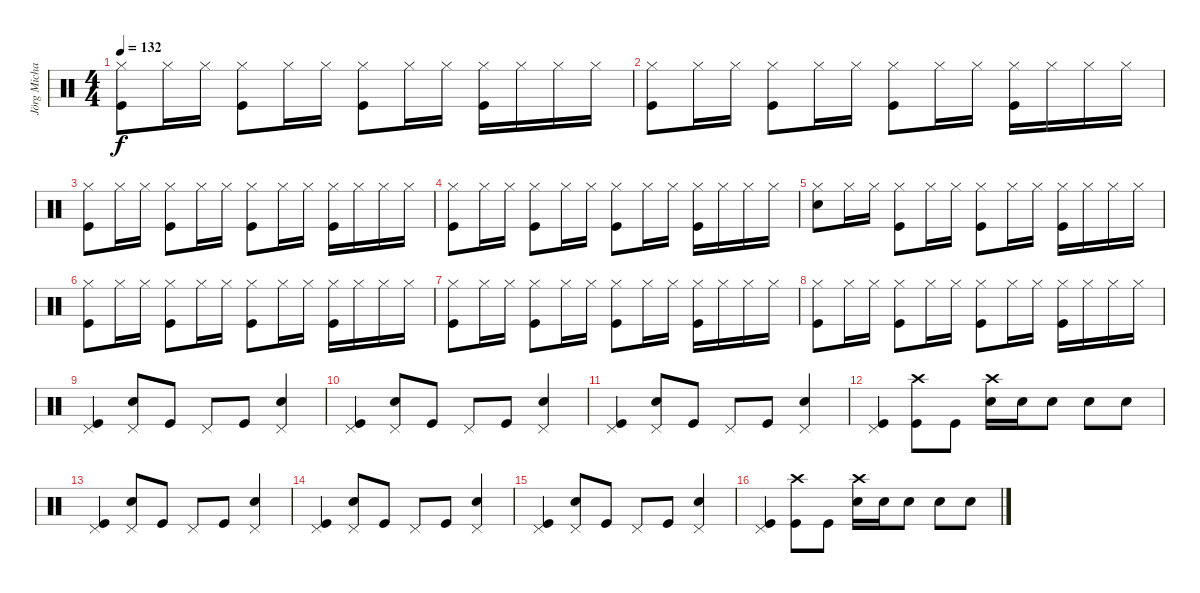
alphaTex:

\track ("Jörg Michael (Drums)" "Jörg Micha") {instrument percussion}
\staff {score}
\articulation defaults
\ts (4 4)
\tempo 132
\clef neutral
\ks c
("Hi-Hat (closed)" "Kick (hit)").8{dy f} "Hi-Hat (closed)".16 "Hi-Hat (closed)".16 ("Hi-Hat (closed)" "Kick (hit)").8 "Hi-Hat (closed)".16 "Hi-Hat (closed)".16 ("Hi-Hat (closed)" "Kick (hit)").8 "Hi-Hat (closed)".16 "Hi-Hat (closed)".16 ("Hi-Hat (closed)" "Kick (hit)").16 "Hi-Hat (closed)".16 "Hi-Hat (closed)".16 "Hi-Hat (closed)".16 |
("Hi-Hat (closed)" "Kick (hit)").8 "Hi-Hat (closed)".16 "Hi-Hat (closed)".16 ("Hi-Hat (closed)" "Kick (hit)").8 "Hi-Hat (closed)".16 "Hi-Hat (closed)".16 ("Hi-Hat (closed)" "Kick (hit)").8 "Hi-Hat (closed)".16 "Hi-Hat (closed)".16 ("Hi-Hat (closed)" "Kick (hit)").16 "Hi-Hat (closed)".16 "Hi-Hat (closed)".16 "Hi-Hat (closed)".16 |
("Hi-Hat (closed)" "Kick (hit)").8 "Hi-Hat (closed)".16 "Hi-Hat (closed)".16 ("Hi-Hat (closed)" "Kick (hit)").8 "Hi-Hat (closed)".16 "Hi-Hat (closed)".16 ("Hi-Hat (closed)" "Kick (hit)").8 "Hi-Hat (closed)".16 "Hi-Hat (closed)".16 ("Hi-Hat (closed)" "Kick (hit)").16 "Hi-Hat (closed)".16 "Hi-Hat (closed)".16 "Hi-Hat (closed)".16 |
("Hi-Hat (closed)" "Kick (hit)").8 "Hi-Hat (closed)".16 "Hi-Hat (closed)".16 ("Hi-Hat (closed)" "Kick (hit)").8 "Hi-Hat (closed)".16 "Hi-Hat (closed)".16 ("Hi-Hat (closed)" "Kick (hit)").8 "Hi-Hat (closed)".16 "Hi-Hat (closed)".16 ("Hi-Hat (closed)" "Kick (hit)").16 "Hi-Hat (closed)".16 "Hi-Hat (closed)".16 "Hi-Hat (closed)".16 |
("Hi-Hat (closed)" "Snare (hit) 2").8 "Hi-Hat (closed)".16 "Hi-Hat (closed)".16 ("Hi-Hat (closed)" "Kick (hit)").8 "Hi-Hat (closed)".16 "Hi-Hat (closed)".16 ("Hi-Hat (closed)" "Kick (hit)").8 "Hi-Hat (closed)".16 "Hi-Hat (closed)".16 ("Hi-Hat (closed)" "Kick (hit)").16 "Hi-Hat (closed)".16 "Hi-Hat (closed)".16 "Hi-Hat (closed)".16 |
("Hi-Hat (closed)" "Kick (hit)").8 "Hi-Hat (closed)".16 "Hi-Hat (closed)".16 ("Hi-Hat (closed)" "Kick (hit)").8 "Hi-Hat (closed)".16 "Hi-Hat (closed)".16 ("Hi-Hat (closed)" "Kick (hit)").8 "Hi-Hat (closed)".16 "Hi-Hat (closed)".16 ("Hi-Hat (closed)" "Kick (hit)").16 "Hi-Hat (closed)".16 "Hi-Hat (closed)".16 "Hi-Hat (closed)".16 |
("Hi-Hat (closed)" "Kick (hit)").8 "Hi-Hat (closed)".16 "Hi-Hat (closed)".16 ("Hi-Hat (closed)" "Kick (hit)").8 "Hi-Hat (closed)".16 "Hi-Hat (closed)".16 ("Hi-Hat (closed)" "Kick (hit)").8 "Hi-Hat (closed)".16 "Hi-Hat (closed)".16 ("Hi-Hat (closed)" "Kick (hit)").16 "Hi-Hat (closed)".16 "Hi-Hat (closed)".16 "Hi-Hat (closed)".16 |
("Hi-Hat (closed)" "Kick (hit)").8 "Hi-Hat (closed)".16 "Hi-Hat (closed)".16 ("Hi-Hat (closed)" "Kick (hit)").8 "Hi-Hat (closed)".16 "Hi-Hat (closed)".16 ("Hi-Hat (closed)" "Kick (hit)").8 "Hi-Hat (closed)".16 "Hi-Hat (closed)".16 ("Hi-Hat (closed)" "Kick (hit)").16 "Hi-Hat (closed)".16 "Hi-Hat (closed)".16 "Hi-Hat (closed)".16 |
("Pedal Hi-Hat (hit)" "Kick (hit)").4 ("Pedal Hi-Hat (hit)" "Snare (hit) 2").8 "Kick (hit)".8 "Pedal Hi-Hat (hit)".8 "Kick (hit)".8 ("Pedal Hi-Hat (hit)" "Snare (hit) 2").4 |
("Pedal Hi-Hat (hit)" "Kick (hit)").4 ("Pedal Hi-Hat (hit)" "Snare (hit) 2").8 "Kick (hit)".8 "Pedal Hi-Hat (hit)".8 "Kick (hit)".8 ("Pedal Hi-Hat (hit)" "Snare (hit) 2").4 |
("Pedal Hi-Hat (hit)" "Kick (hit)").4 ("Pedal Hi-Hat (hit)" "Snare (hit) 2").8 "Kick (hit)".8 "Pedal Hi-Hat (hit)".8 "Kick (hit)".8 ("Pedal Hi-Hat (hit)" "Snare (hit) 2").4 |
("Pedal Hi-Hat (hit)" "Kick (hit)").4 ("Crash high (hit)" "Kick (hit)").8 "Kick (hit)".8 ("Crash high (hit)" "Snare (hit) 2").16 "Snare (hit) 2".16 "Snare (hit) 2".8 "Snare (hit) 2".8 "Snare (hit) 2".8 |
("Pedal Hi-Hat (hit)" "Kick (hit)").4 ("Pedal Hi-Hat (hit)" "Snare (hit) 2").8 "Kick (hit)".8 "Pedal Hi-Hat (hit)".8 "Kick (hit)".8 ("Pedal Hi-Hat (hit)" "Snare (hit) 2").4 |
("Pedal Hi-Hat (hit)" "Kick (hit)").4 ("Pedal Hi-Hat (hit)" "Snare (hit) 2").8 "Kick (hit)".8 "Pedal Hi-Hat (hit)".8 "Kick (hit)".8 ("Pedal Hi-Hat (hit)" "Snare (hit) 2").4 |
("Pedal Hi-Hat (hit)" "Kick (hit)").4 ("Pedal Hi-Hat (hit)" "Snare (hit) 2").8 "Kick (hit)".8 "Pedal Hi-Hat (hit)".8 "Kick (hit)".8 ("Pedal Hi-Hat (hit)" "Snare (hit) 2").4 |
("Pedal Hi-Hat (hit)" "Kick (hit)").4 ("Crash high (hit)" "Kick (hit)").8 "Kick (hit)".8 ("Crash high (hit)" "Snare (hit) 2").16 "Snare (hit) 2".16 "Snare (hit) 2".8 "Snare (hit) 2".8 "Snare (hit) 2".8
